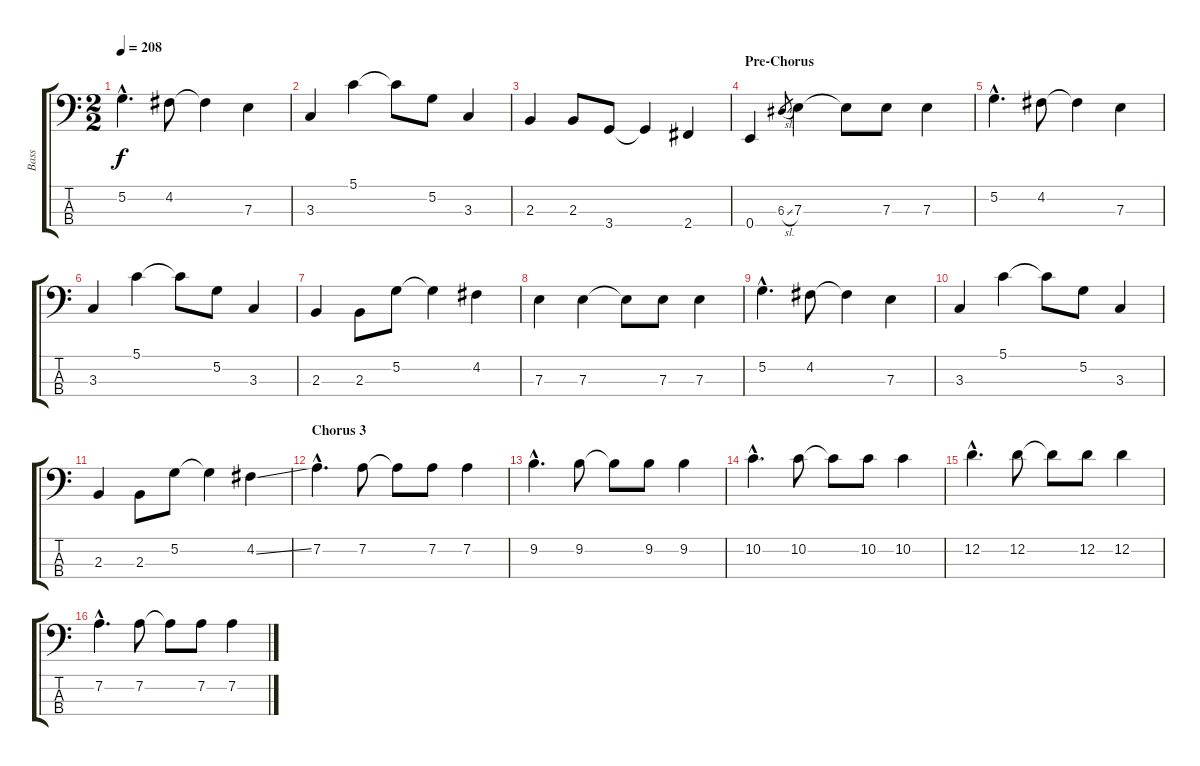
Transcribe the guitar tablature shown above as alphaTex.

\track ("Bass" "Bass") {instrument acousticbass}
\staff {score tabs}
\tuning (G2 D2 A1 E1) {hide}
\ts (2 2)
\tempo 208
\clef f4
\ks c
5.2{hac}.4{d dy f} 4.2.8 4.2{t}.4 7.3.4 |
3.3.4 5.1.4 5.1{t}.8 5.2.8 3.3.4 |
2.3.4 2.3.8 3.4.8 3.4{t}.4 2.4.4 |
\section ("" "Pre-Chorus")
0.4.4 6.3{sl}.8{gr} 7.3.4 7.3{t}.8 7.3.8 7.3.4 |
5.2{hac}.4{d} 4.2.8 4.2{t}.4 7.3.4 |
3.3.4 5.1.4 5.1{t}.8 5.2.8 3.3.4 |
2.3.4 2.3.8 5.2.8 5.2{t}.4 4.2.4 |
7.3.4 7.3.4 7.3{t}.8 7.3.8 7.3.4 |
5.2{hac}.4{d} 4.2.8 4.2{t}.4 7.3.4 |
3.3.4 5.1.4 5.1{t}.8 5.2.8 3.3.4 |
2.3.4 2.3.8 5.2.8 5.2{t}.4 4.2{ss}.4 |
\section ("" "Chorus 3")
7.2{hac}.4{d} 7.2.8 7.2{t}.8 7.2.8 7.2.4 |
9.2{hac}.4{d} 9.2.8 9.2{t}.8 9.2.8 9.2.4 |
10.2{hac}.4{d} 10.2.8 10.2{t}.8 10.2.8 10.2.4 |
12.2{hac}.4{d} 12.2.8 12.2{t}.8 12.2.8 12.2.4 |
7.2{hac}.4{d} 7.2.8 7.2{t}.8 7.2.8 7.2.4
